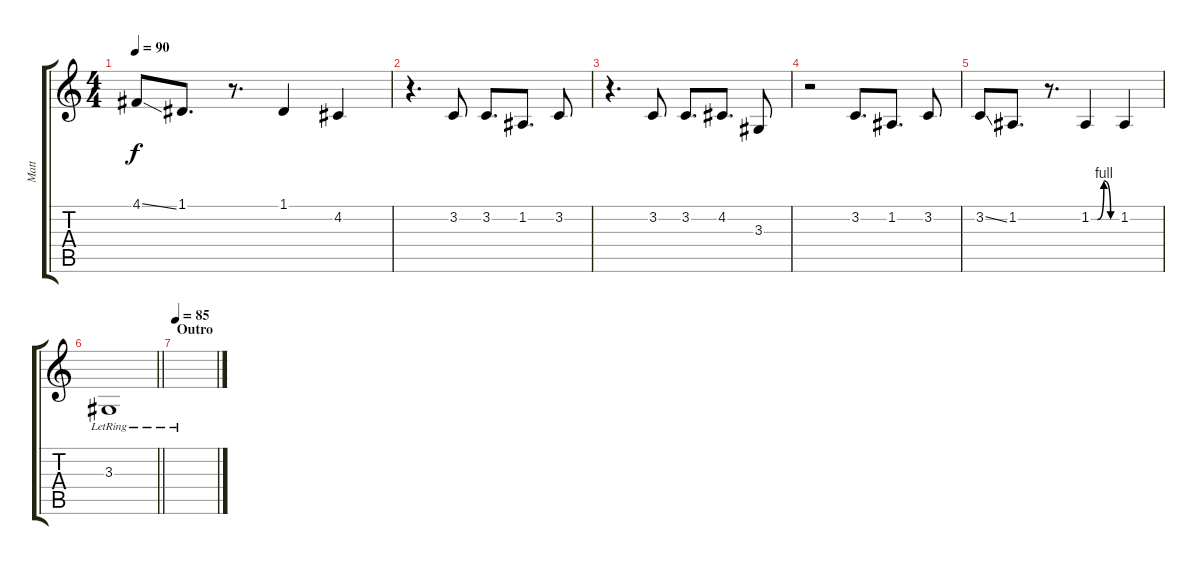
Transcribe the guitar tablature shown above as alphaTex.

\track ("Matt" "Matt") {instrument flute}
\staff {score tabs}
\tuning (D4 A3 F3 C3 G2 C2) {hide}
\ts (4 4)
\tempo 90
\clef g2
\ks c
4.1{ss}.8{dy f} 1.1.8{d} r.8{d} 1.1.4 4.2.4 |
r.4{d} 3.2.8 3.2.8{d} 1.2.8{d} 3.2.8 |
r.4{d} 3.2.8 3.2.8{d} 4.2.8{d} 3.3.8 |
r.2 3.2.8{d} 1.2.8{d} 3.2.8 |
3.2{ss}.8 1.2.8{d} r.8{d} 1.2{be (custom 0 0 15 0 30 4 46 0 60 0)}.4 1.2.4 |
\barLineRight lightlight
3.3{lr}.1 |
\section ("" "Outro ")
\tempo 85
